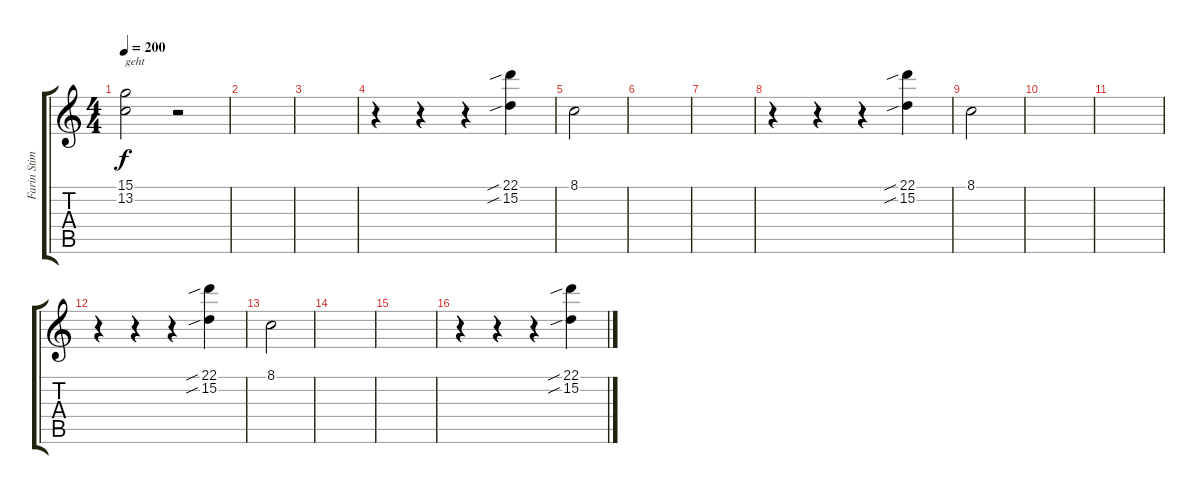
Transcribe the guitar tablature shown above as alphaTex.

\track ("Farin Stimme" "Farin Stim") {instrument flute}
\staff {score tabs}
\tuning (E4 B3 G3 D3 A2 E2) {hide}
\ts (4 4)
\tempo 200
\clef g2
\ks c
(15.1 13.2).2{txt "geht" dy f} r.2 |
|
|
r.4 r.4 r.4 (22.1{sib} 15.2{sib}).4 |
8.1.2 |
|
|
r.4 r.4 r.4 (22.1{sib} 15.2{sib}).4 |
8.1.2 |
|
|
r.4 r.4 r.4 (22.1{sib} 15.2{sib}).4 |
8.1.2 |
|
|
r.4 r.4 r.4 (22.1{sib} 15.2{sib}).4
